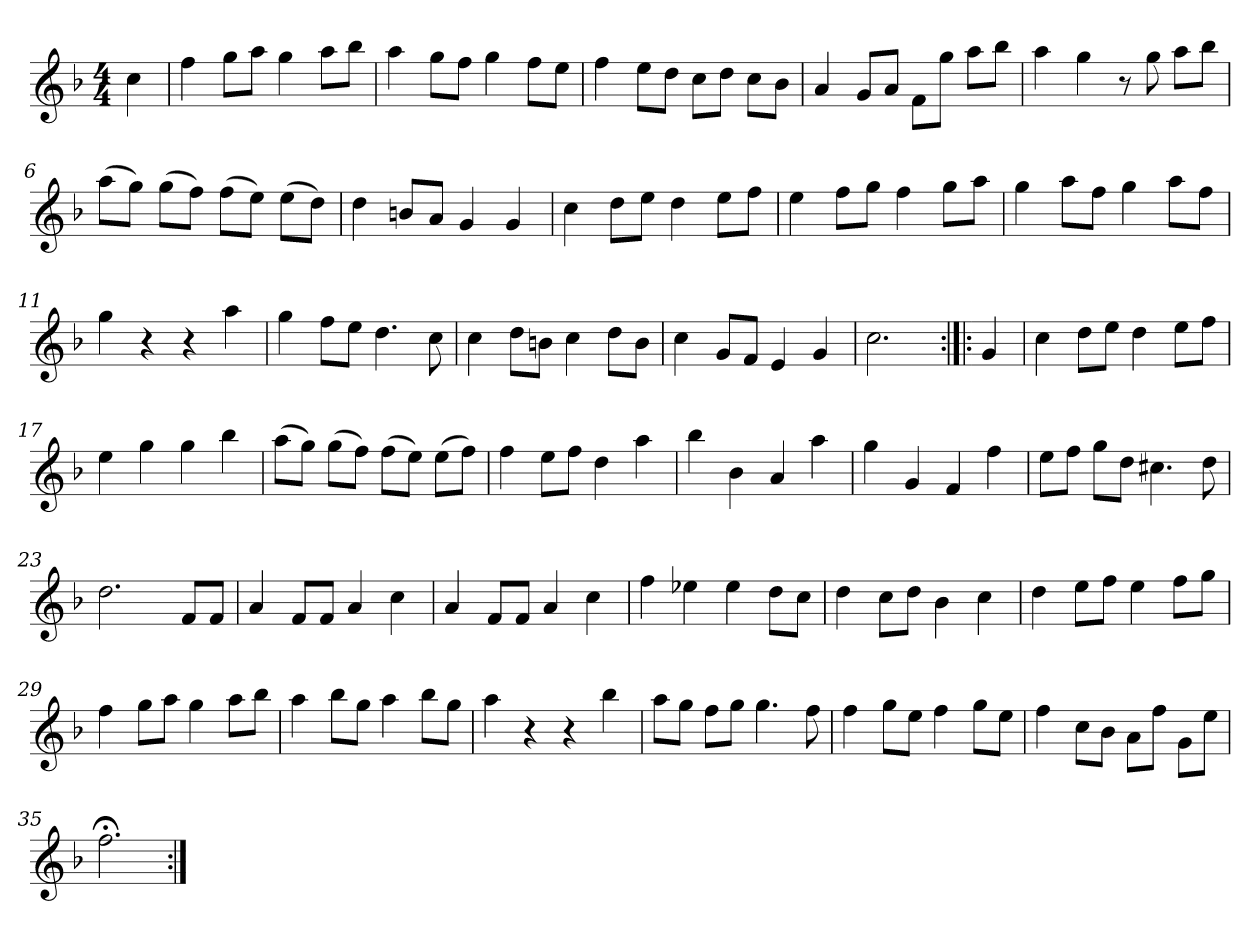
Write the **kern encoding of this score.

**kern
*part1
*staff1
*clefG2
*k[b-]
*F:
*M4/4
*MM152
=
4cc
=1
4ff
8gg\L
8aa\J
4gg
8aa\L
8bb-\J
=2
4aa
8gg\L
8ff\J
4gg
8ff\L
8ee\J
=3
4ff
8ee\L
8dd\J
8cc\L
8dd\J
8cc\L
8b-\J
=4
4a
8g/L
8a/J
8f\L
8gg\J
8aa\L
8bb-\J
=5
4aa
4gg
8r
8gg
8aa\L
8bb-\J
=6
(8aa\L
8gg\J)
(8gg\L
8ff\J)
(8ff\L
8ee\J)
(8ee\L
8dd\J)
=7
4dd
8bn/L
8a/J
4g
4g
=8
4cc
8dd\L
8ee\J
4dd
8ee\L
8ff\J
=9
4ee
8ff\L
8gg\J
4ff
8gg\L
8aa\J
=10
4gg
8aa\L
8ff\J
4gg
8aa\L
8ff\J
=11
4gg
4r
4r
4aa
=12
4gg
8ff\L
8ee\J
4.dd
8cc
=13
4cc
8dd\L
8bn\J
4cc
8dd\L
8b\J
=14
4cc
8g/L
8f/J
4e
4g
=15
2.cc
=:|!|:
4g
=16
4cc
8dd\L
8ee\J
4dd
8ee\L
8ff\J
=17
4ee
4gg
4gg
4bb-
=18
(8aa\L
8gg\J)
(8gg\L
8ff\J)
(8ff\L
8ee\J)
(8ee\L
8ff\J)
=19
4ff
8ee\L
8ff\J
4dd
4aa
=20
4bb-
4b-
4a
4aa
=21
4gg
4g
4f
4ff
=22
8ee\L
8ff\J
8gg\L
8dd\J
4.cc#X
8dd
=23
2.dd
8f/L
8f/J
=24
4a
8f/L
8f/J
4a
4cc
=25
4a
8f/L
8f/J
4a
4cc
=26
4ff
4ee-X
4ee-
8dd\L
8cc\J
=27
4dd
8cc\L
8dd\J
4b-
4cc
=28
4dd
8ee\L
8ff\J
4ee
8ff\L
8gg\J
=29
4ff
8gg\L
8aa\J
4gg
8aa\L
8bb-\J
=30
4aa
8bb-\L
8gg\J
4aa
8bb-\L
8gg\J
=31
4aa
4r
4r
4bb-
=32
8aa\L
8gg\J
8ff\L
8gg\J
4.gg
8ff
=33
4ff
8gg\L
8ee\J
4ff
8gg\L
8ee\J
=34
4ff
8cc\L
8b-\J
8a\L
8ff\J
8g\L
8ee\J
=35
2.ff;<
=:|!
*-
